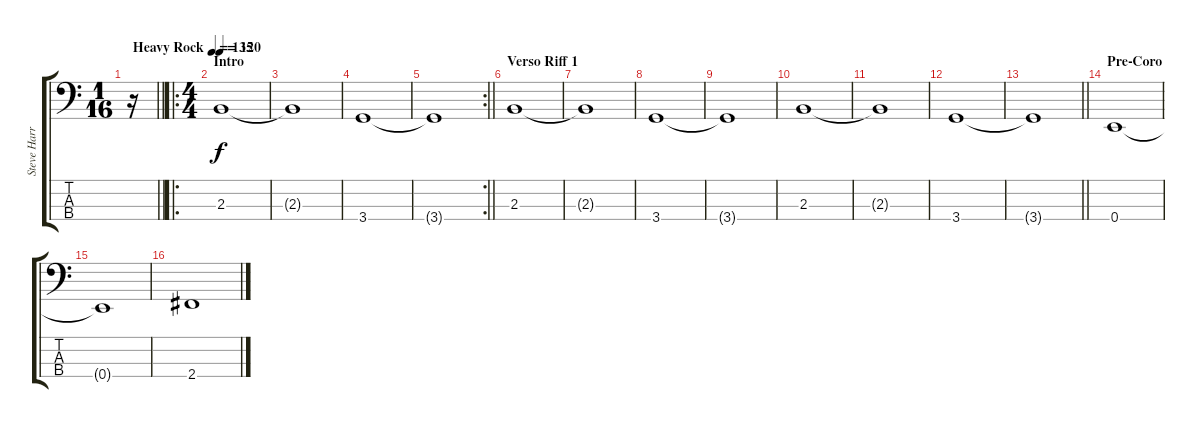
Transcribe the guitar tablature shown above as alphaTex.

\track ("Steve Harris" "Steve Harr") {instrument electricbassfinger}
\staff {score tabs}
\tuning (G2 D2 A1 E1) {hide}
\ts (1 16)
\tempo (135 "Heavy Rock")
\clef f4
\barLineRight lightlight
\ks c
r.16{dy f instrument electricbassfinger} |
\ro
\ts (4 4)
\section ("" "Intro")
\tempo 120
2.3.1 |
2.3{t}.1 |
3.4.1 |
\rc 2
\barLineRight lightlight
3.4{t}.1 |
\section ("" "Verso Riff 1")
2.3.1 |
2.3{t}.1 |
3.4.1 |
3.4{t}.1 |
2.3.1 |
2.3{t}.1 |
3.4.1 |
\barLineRight lightlight
3.4{t}.1 |
\section ("" "Pre-Coro")
0.4.1 |
0.4{t}.1 |
2.4.1
